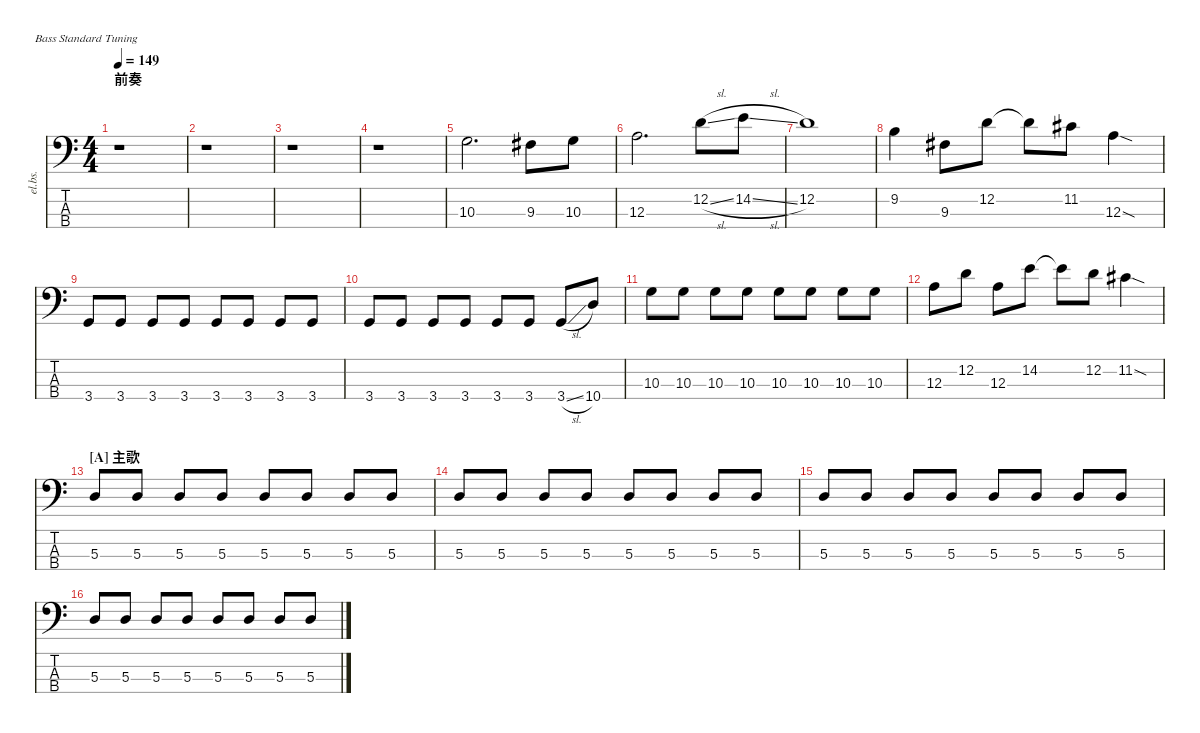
\defaultSystemsLayout 4
\hideDynamics
\bracketExtendMode nobrackets
\track ("Electric Bass" "el.bs.") {instrument electricbassfinger}
\staff {score tabs}
\tuning (G2 D2 A1 E1)
\ts (4 4)
\section ("" "前奏")
\tempo 149
\clef f4
\ks c
r.1{dy mf instrument electricbassfinger beam Down} |
r.1{beam Down} |
r.1{beam Down} |
r.1{beam Down} |
10.3.2{d beam Down} 9.3{acc #}.8{beam Down} 10.3.8{beam Down} |
12.3.2{d beam Down} 12.2{sl}.8{beam Down} 14.2{sl}.8{beam Down} |
12.2.1{beam Down} |
9.2.4{beam Down} 9.3{acc #}.8{beam Down} 12.2.8{beam Down} 12.2{t}.8{beam Down} 11.2{acc #}.8{beam Down} 12.3{sod}.4{beam Down} |
3.4.8{beam Up} 3.4.8{beam Up} 3.4.8{beam Up} 3.4.8{beam Up} 3.4.8{beam Up} 3.4.8{beam Up} 3.4.8{beam Up} 3.4.8{beam Up} |
3.4.8{beam Up} 3.4.8{beam Up} 3.4.8{beam Up} 3.4.8{beam Up} 3.4.8{beam Up} 3.4.8{beam Up} 3.4{sl}.8{beam Up} 10.4.8{beam Up} |
10.3.8{beam Down} 10.3.8{beam Down} 10.3.8{beam Down} 10.3.8{beam Down} 10.3.8{beam Down} 10.3.8{beam Down} 10.3.8{beam Down} 10.3.8{beam Down} |
12.3.8{beam Down} 12.2.8{beam Down} 12.3.8{beam Down} 14.2.8{beam Down} 14.2{t}.8{beam Down} 12.2.8{beam Down} 11.2{sod acc #}.4{beam Down} |
\section ("A" "主歌")
5.3.8{beam Up} 5.3.8{beam Up} 5.3.8{beam Up} 5.3.8{beam Up} 5.3.8{beam Up} 5.3.8{beam Up} 5.3.8{beam Up} 5.3.8{beam Up} |
5.3.8{beam Up} 5.3.8{beam Up} 5.3.8{beam Up} 5.3.8{beam Up} 5.3.8{beam Up} 5.3.8{beam Up} 5.3.8{beam Up} 5.3.8{beam Up} |
5.3.8{beam Up} 5.3.8{beam Up} 5.3.8{beam Up} 5.3.8{beam Up} 5.3.8{beam Up} 5.3.8{beam Up} 5.3.8{beam Up} 5.3.8{beam Up} |
5.3.8{beam Up} 5.3.8{beam Up} 5.3.8{beam Up} 5.3.8{beam Up} 5.3.8{beam Up} 5.3.8{beam Up} 5.3.8{beam Up} 5.3.8{beam Up}
